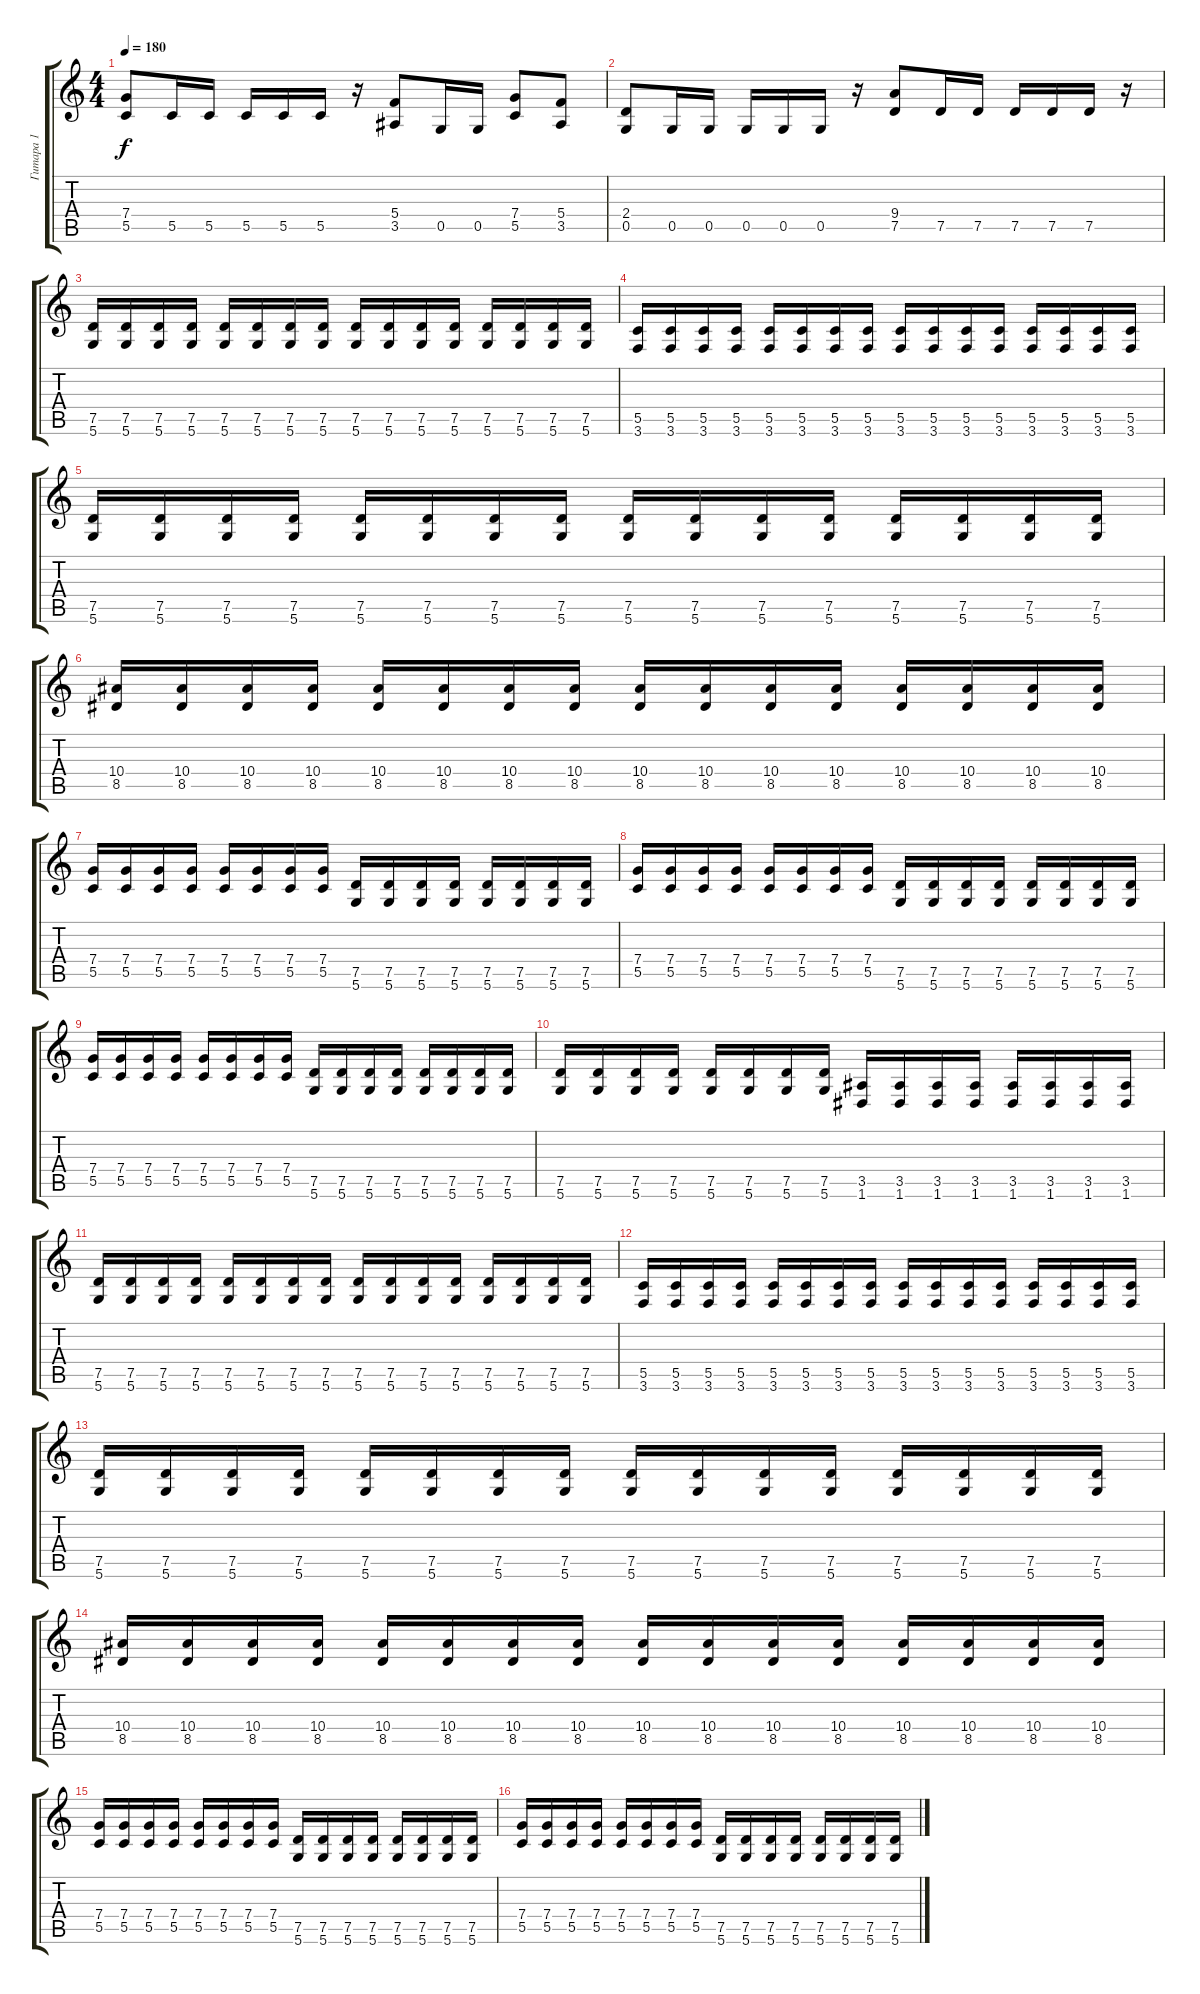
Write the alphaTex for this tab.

\track ("Гитара 1" "Гитара 1") {instrument distortionguitar}
\staff {score tabs}
\tuning (D4 A3 F3 C3 G2 D2) {hide}
\ts (4 4)
\tempo 180
\clef g2
\ks c
(7.4 5.5).8{dy f} 5.5.16 5.5.16 5.5.16 5.5.16 5.5.16 r.16 (5.4 3.5).8 0.5.16 0.5.16 (7.4 5.5).8 (5.4 3.5).8 |
(2.4 0.5).8 0.5.16 0.5.16 0.5.16 0.5.16 0.5.16 r.16 (9.4 7.5).8 7.5.16 7.5.16 7.5.16 7.5.16 7.5.16 r.16 |
(7.5 5.6).16 (7.5 5.6).16 (7.5 5.6).16 (7.5 5.6).16 (7.5 5.6).16 (7.5 5.6).16 (7.5 5.6).16 (7.5 5.6).16 (7.5 5.6).16 (7.5 5.6).16 (7.5 5.6).16 (7.5 5.6).16 (7.5 5.6).16 (7.5 5.6).16 (7.5 5.6).16 (7.5 5.6).16 |
(5.5 3.6).16 (5.5 3.6).16 (5.5 3.6).16 (5.5 3.6).16 (5.5 3.6).16 (5.5 3.6).16 (5.5 3.6).16 (5.5 3.6).16 (5.5 3.6).16 (5.5 3.6).16 (5.5 3.6).16 (5.5 3.6).16 (5.5 3.6).16 (5.5 3.6).16 (5.5 3.6).16 (5.5 3.6).16 |
(7.5 5.6).16 (7.5 5.6).16 (7.5 5.6).16 (7.5 5.6).16 (7.5 5.6).16 (7.5 5.6).16 (7.5 5.6).16 (7.5 5.6).16 (7.5 5.6).16 (7.5 5.6).16 (7.5 5.6).16 (7.5 5.6).16 (7.5 5.6).16 (7.5 5.6).16 (7.5 5.6).16 (7.5 5.6).16 |
(10.4 8.5).16 (10.4 8.5).16 (10.4 8.5).16 (10.4 8.5).16 (10.4 8.5).16 (10.4 8.5).16 (10.4 8.5).16 (10.4 8.5).16 (10.4 8.5).16 (10.4 8.5).16 (10.4 8.5).16 (10.4 8.5).16 (10.4 8.5).16 (10.4 8.5).16 (10.4 8.5).16 (10.4 8.5).16 |
(7.4 5.5).16 (7.4 5.5).16 (7.4 5.5).16 (7.4 5.5).16 (7.4 5.5).16 (7.4 5.5).16 (7.4 5.5).16 (7.4 5.5).16 (7.5 5.6).16 (7.5 5.6).16 (7.5 5.6).16 (7.5 5.6).16 (7.5 5.6).16 (7.5 5.6).16 (7.5 5.6).16 (7.5 5.6).16 |
(7.4 5.5).16 (7.4 5.5).16 (7.4 5.5).16 (7.4 5.5).16 (7.4 5.5).16 (7.4 5.5).16 (7.4 5.5).16 (7.4 5.5).16 (7.5 5.6).16 (7.5 5.6).16 (7.5 5.6).16 (7.5 5.6).16 (7.5 5.6).16 (7.5 5.6).16 (7.5 5.6).16 (7.5 5.6).16 |
(7.4 5.5).16 (7.4 5.5).16 (7.4 5.5).16 (7.4 5.5).16 (7.4 5.5).16 (7.4 5.5).16 (7.4 5.5).16 (7.4 5.5).16 (7.5 5.6).16 (7.5 5.6).16 (7.5 5.6).16 (7.5 5.6).16 (7.5 5.6).16 (7.5 5.6).16 (7.5 5.6).16 (7.5 5.6).16 |
(7.5 5.6).16 (7.5 5.6).16 (7.5 5.6).16 (7.5 5.6).16 (7.5 5.6).16 (7.5 5.6).16 (7.5 5.6).16 (7.5 5.6).16 (3.5 1.6).16 (3.5 1.6).16 (3.5 1.6).16 (3.5 1.6).16 (3.5 1.6).16 (3.5 1.6).16 (3.5 1.6).16 (3.5 1.6).16 |
(7.5 5.6).16 (7.5 5.6).16 (7.5 5.6).16 (7.5 5.6).16 (7.5 5.6).16 (7.5 5.6).16 (7.5 5.6).16 (7.5 5.6).16 (7.5 5.6).16 (7.5 5.6).16 (7.5 5.6).16 (7.5 5.6).16 (7.5 5.6).16 (7.5 5.6).16 (7.5 5.6).16 (7.5 5.6).16 |
(5.5 3.6).16 (5.5 3.6).16 (5.5 3.6).16 (5.5 3.6).16 (5.5 3.6).16 (5.5 3.6).16 (5.5 3.6).16 (5.5 3.6).16 (5.5 3.6).16 (5.5 3.6).16 (5.5 3.6).16 (5.5 3.6).16 (5.5 3.6).16 (5.5 3.6).16 (5.5 3.6).16 (5.5 3.6).16 |
(7.5 5.6).16 (7.5 5.6).16 (7.5 5.6).16 (7.5 5.6).16 (7.5 5.6).16 (7.5 5.6).16 (7.5 5.6).16 (7.5 5.6).16 (7.5 5.6).16 (7.5 5.6).16 (7.5 5.6).16 (7.5 5.6).16 (7.5 5.6).16 (7.5 5.6).16 (7.5 5.6).16 (7.5 5.6).16 |
(10.4 8.5).16 (10.4 8.5).16 (10.4 8.5).16 (10.4 8.5).16 (10.4 8.5).16 (10.4 8.5).16 (10.4 8.5).16 (10.4 8.5).16 (10.4 8.5).16 (10.4 8.5).16 (10.4 8.5).16 (10.4 8.5).16 (10.4 8.5).16 (10.4 8.5).16 (10.4 8.5).16 (10.4 8.5).16 |
(7.4 5.5).16 (7.4 5.5).16 (7.4 5.5).16 (7.4 5.5).16 (7.4 5.5).16 (7.4 5.5).16 (7.4 5.5).16 (7.4 5.5).16 (7.5 5.6).16 (7.5 5.6).16 (7.5 5.6).16 (7.5 5.6).16 (7.5 5.6).16 (7.5 5.6).16 (7.5 5.6).16 (7.5 5.6).16 |
(7.4 5.5).16 (7.4 5.5).16 (7.4 5.5).16 (7.4 5.5).16 (7.4 5.5).16 (7.4 5.5).16 (7.4 5.5).16 (7.4 5.5).16 (7.5 5.6).16 (7.5 5.6).16 (7.5 5.6).16 (7.5 5.6).16 (7.5 5.6).16 (7.5 5.6).16 (7.5 5.6).16 (7.5 5.6).16
